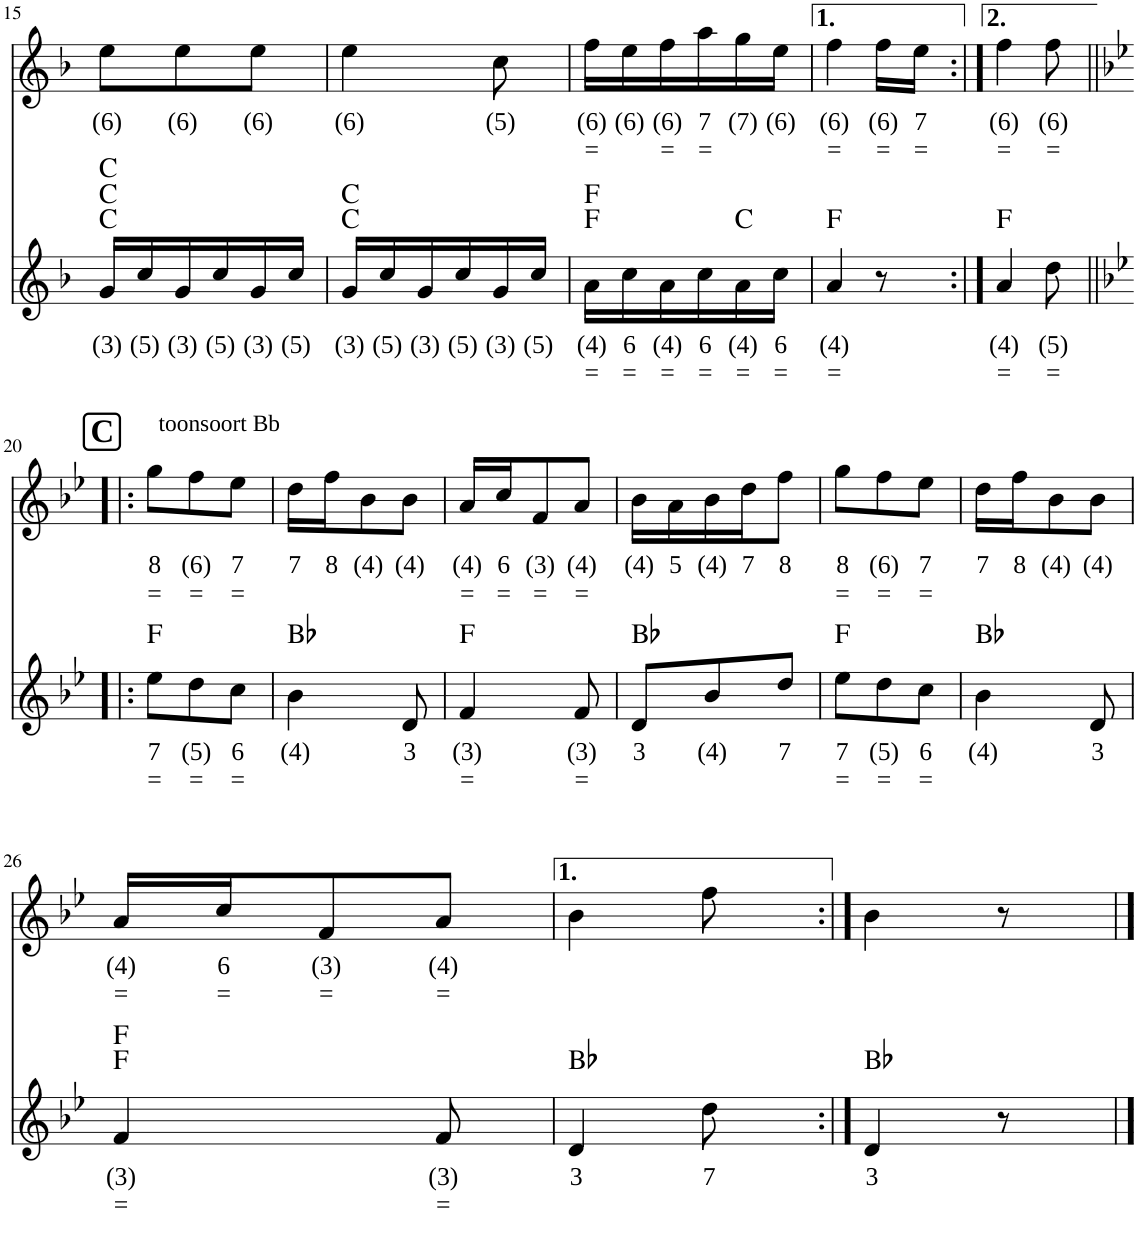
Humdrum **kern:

**kern	**text	**text	**harte	**kern	**text	**text
*part2	*part2	*part2	*part2	*part1	*part1	*part1
*staff2	*staff2	*staff2	*	*staff1	*staff1	*staff1
*I"Voice	*	*	*	*I"Voice	*	*
!!LO:PB:g=z
*clefG2	*	*	*	*clefG2	*	*
*k[b-]	*	*	*	*k[b-]	*	*
*M3/8	*	*	*	*M3/8	*	*
=15	=15	=15	=15	=15	=15	=15
!	!LO:LY:b	!	!	!	!LO:LY:b	!
16g/LL	(3)	.	C:maj C:maj C:maj	8ee\L	(6)	.
!	!LO:LY:b	!	!	!	!	!
16cc/	(5)	.	.	.	.	.
!	!LO:LY:b	!	!	!	!LO:LY:b	!
16g/	(3)	.	.	8ee\	(6)	.
!	!LO:LY:b	!	!	!	!	!
16cc/	(5)	.	.	.	.	.
!	!LO:LY:b	!	!	!	!LO:LY:b	!
16g/	(3)	.	.	8ee\J	(6)	.
!	!LO:LY:b	!	!	!	!	!
16cc/JJ	(5)	.	.	.	.	.
=16	=16	=16	=16	=16	=16	=16
!	!LO:LY:b	!	!	!	!LO:LY:b	!
16g/LL	(3)	.	C:maj C:maj	4ee\	(6)	.
!	!LO:LY:b	!	!	!	!	!
16cc/	(5)	.	.	.	.	.
!	!LO:LY:b	!	!	!	!	!
16g/	(3)	.	.	.	.	.
!	!LO:LY:b	!	!	!	!	!
16cc/	(5)	.	.	.	.	.
!	!LO:LY:b	!	!	!	!LO:LY:b	!
16g/	(3)	.	.	8cc\	(5)	.
!	!LO:LY:b	!	!	!	!	!
16cc/JJ	(5)	.	.	.	.	.
=17	=17	=17	=17	=17	=17	=17
!	!LO:LY:b	!LO:LY:b	!	!	!LO:LY:b	!LO:LY:b
16a\LL	(4)	=	F:maj F:maj	16ff\LL	(6)	=
!	!LO:LY:b	!LO:LY:b	!	!	!LO:LY:b	!
16cc\	6	=	.	16ee\	(6)	.
!	!LO:LY:b	!LO:LY:b	!	!	!LO:LY:b	!LO:LY:b
16a\	(4)	=	.	16ff\	(6)	=
!	!LO:LY:b	!LO:LY:b	!	!	!LO:LY:b	!LO:LY:b
16cc\	6	=	.	16aa\	7	=
!	!LO:LY:b	!LO:LY:b	!	!	!LO:LY:b	!
16a\	(4)	=	C:maj	16gg\	(7)	.
!	!LO:LY:b	!LO:LY:b	!	!	!LO:LY:b	!
16cc\JJ	6	=	.	16ee\JJ	(6)	.
=18	=18	=18	=18	=18	=18	=18
!	!LO:LY:b	!LO:LY:b	!	!	!LO:LY:b	!LO:LY:b
4a/	(4)	=	F:maj	4ff\	(6)	=
!	!	!	!	!	!LO:LY:b	!LO:LY:b
8r	.	.	.	16ff\LL	(6)	=
!	!	!	!	!	!LO:LY:b	!LO:LY:b
.	.	.	.	16ee\JJ	7	=
=19:|!	=19:|!	=19:|!	=19:|!	=19:|!	=19:|!	=19:|!
!	!LO:LY:b	!LO:LY:b	!	!	!LO:LY:b	!LO:LY:b
4a/	(4)	=	F:maj	4ff\	(6)	=
!	!LO:LY:b	!LO:LY:b	!	!	!LO:LY:b	!LO:LY:b
8dd\	(5)	=	.	8ff\	(6)	=
!!LO:LB:g=z
!!LO:REH:place=s1:a:B:cj:fs=14:t=C
=20!|:	=20!|:	=20!|:	=20!|:	=20!|:	=20!|:	=20!|:
*k[b-e-]	*	*	*	*k[b-e-]	*	*
!	!	!	!	!LO:TX:a:t=toonsoort Bb	!	!
!	!LO:LY:b	!LO:LY:b	!	!	!LO:LY:b	!LO:LY:b
8ee-\L	7	=	F:maj	8gg\L	8	=
!	!LO:LY:b	!LO:LY:b	!	!	!LO:LY:b	!LO:LY:b
8dd\	(5)	=	.	8ff\	(6)	=
!	!LO:LY:b	!LO:LY:b	!	!	!LO:LY:b	!LO:LY:b
8cc\J	6	=	.	8ee-\J	7	=
=21	=21	=21	=21	=21	=21	=21
!	!LO:LY:b	!	!	!	!LO:LY:b	!
4b-\	(4)	.	Bb:maj	16dd\LL	7	.
!	!	!	!	!	!LO:LY:b	!
.	.	.	.	16ff\J	8	.
!	!	!	!	!	!LO:LY:b	!
.	.	.	.	8b-\	(4)	.
!	!LO:LY:b	!	!	!	!LO:LY:b	!
8d/	3	.	.	8b-\J	(4)	.
=22	=22	=22	=22	=22	=22	=22
!	!LO:LY:b	!LO:LY:b	!	!	!LO:LY:b	!LO:LY:b
4f/	(3)	=	F:maj	16a/LL	(4)	=
!	!	!	!	!	!LO:LY:b	!LO:LY:b
.	.	.	.	16cc/J	6	=
!	!	!	!	!	!LO:LY:b	!LO:LY:b
.	.	.	.	8f/	(3)	=
!	!LO:LY:b	!LO:LY:b	!	!	!LO:LY:b	!LO:LY:b
8f/	(3)	=	.	8a/J	(4)	=
=23	=23	=23	=23	=23	=23	=23
!	!LO:LY:b	!	!	!	!LO:LY:b	!
8d/L	3	.	Bb:maj	16b-\LL	(4)	.
!	!	!	!	!	!LO:LY:b	!
.	.	.	.	16a\	5	.
!	!LO:LY:b	!	!	!	!LO:LY:b	!
8b-/	(4)	.	.	16b-\	(4)	.
!	!	!	!	!	!LO:LY:b	!
.	.	.	.	16dd\J	7	.
!	!LO:LY:b	!	!	!	!LO:LY:b	!
8dd/J	7	.	.	8ff\J	8	.
=24	=24	=24	=24	=24	=24	=24
!	!LO:LY:b	!LO:LY:b	!	!	!LO:LY:b	!LO:LY:b
8ee-\L	7	=	F:maj	8gg\L	8	=
!	!LO:LY:b	!LO:LY:b	!	!	!LO:LY:b	!LO:LY:b
8dd\	(5)	=	.	8ff\	(6)	=
!	!LO:LY:b	!LO:LY:b	!	!	!LO:LY:b	!LO:LY:b
8cc\J	6	=	.	8ee-\J	7	=
=25	=25	=25	=25	=25	=25	=25
!	!LO:LY:b	!	!	!	!LO:LY:b	!
4b-\	(4)	.	Bb:maj	16dd\LL	7	.
!	!	!	!	!	!LO:LY:b	!
.	.	.	.	16ff\J	8	.
!	!	!	!	!	!LO:LY:b	!
.	.	.	.	8b-\	(4)	.
!	!LO:LY:b	!	!	!	!LO:LY:b	!
8d/	3	.	.	8b-\J	(4)	.
!!LO:LB:g=z
=26	=26	=26	=26	=26	=26	=26
!	!LO:LY:b	!LO:LY:b	!	!	!LO:LY:b	!LO:LY:b
4f/	(3)	=	F:maj F:maj	16a/LL	(4)	=
!	!	!	!	!	!LO:LY:b	!LO:LY:b
.	.	.	.	16cc/J	6	=
!	!	!	!	!	!LO:LY:b	!LO:LY:b
.	.	.	.	8f/	(3)	=
!	!LO:LY:b	!LO:LY:b	!	!	!LO:LY:b	!LO:LY:b
8f/	(3)	=	.	8a/J	(4)	=
=27	=27	=27	=27	=27	=27	=27
!	!LO:LY:b	!	!	!	!	!
4d/	3	.	Bb:maj	4b-\	.	.
!	!LO:LY:b	!	!	!	!	!
8dd\	7	.	.	8ff\	.	.
=28:|!	=28:|!	=28:|!	=28:|!	=28:|!	=28:|!	=28:|!
!	!LO:LY:b	!	!	!	!	!
4d/	3	.	Bb:maj	4b-\	.	.
8r	.	.	.	8r	.	.
==	==	==	==	==	==	==
*-	*-	*-	*-	*-	*-	*-
